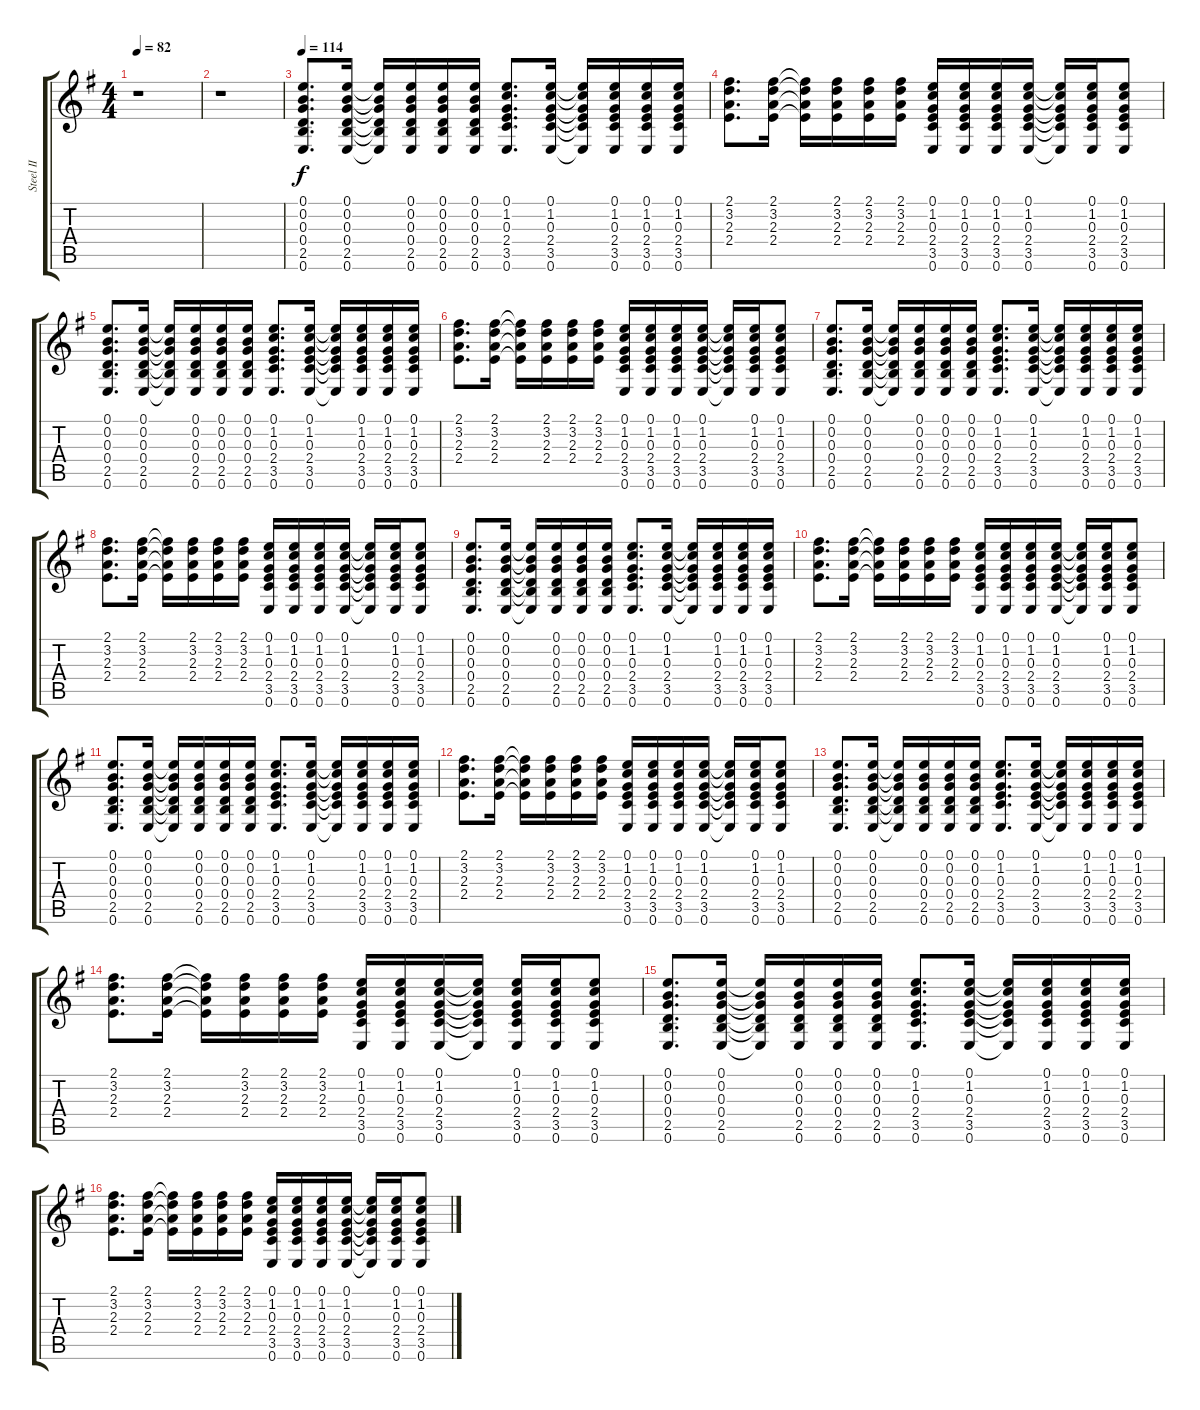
\track ("Steel II" "Steel II") {instrument acousticguitarnylon}
\staff {score tabs}
\tuning (E4 B3 G3 D3 A2 E2) {hide}
\ts (4 4)
\tempo 82
\clef g2
\ks g
r.1{dy f} |
r.1 |
\tempo 114
(0.1 0.2 0.3 0.4 2.5 0.6).8{d} (0.1 0.2 0.3 0.4 2.5 0.6).16 (0.1{t} 0.2{t} 0.3{t} 0.4{t} 2.5{t} 0.6{t}).16 (0.1 0.2 0.3 0.4 2.5 0.6).16 (0.1 0.2 0.3 0.4 2.5 0.6).16 (0.1 0.2 0.3 0.4 2.5 0.6).16 (0.1 1.2 0.3 2.4 3.5 0.6).8{d} (0.1 1.2 0.3 2.4 3.5 0.6).16 (0.1{t} 1.2{t} 0.3{t} 2.4{t} 3.5{t} 0.6{t}).16 (0.1 1.2 0.3 2.4 3.5 0.6).16 (0.1 1.2 0.3 2.4 3.5 0.6).16 (0.1 1.2 0.3 2.4 3.5 0.6).16 |
(2.1 3.2 2.3 2.4).8{d} (2.1 3.2 2.3 2.4).16 (2.1{t} 3.2{t} 2.3{t} 2.4{t}).16 (2.1 3.2 2.3 2.4).16 (2.1 3.2 2.3 2.4).16 (2.1 3.2 2.3 2.4).16 (0.1 1.2 0.3 2.4 3.5 0.6).16 (0.1 1.2 0.3 2.4 3.5 0.6).16 (0.1 1.2 0.3 2.4 3.5 0.6).16 (0.1 1.2 0.3 2.4 3.5 0.6).16 (0.1{t} 1.2{t} 0.3{t} 2.4{t} 3.5{t} 0.6{t}).16 (0.1 1.2 0.3 2.4 3.5 0.6).16 (0.1 1.2 0.3 2.4 3.5 0.6).8 |
(0.1 0.2 0.3 0.4 2.5 0.6).8{d} (0.1 0.2 0.3 0.4 2.5 0.6).16 (0.1{t} 0.2{t} 0.3{t} 0.4{t} 2.5{t} 0.6{t}).16 (0.1 0.2 0.3 0.4 2.5 0.6).16 (0.1 0.2 0.3 0.4 2.5 0.6).16 (0.1 0.2 0.3 0.4 2.5 0.6).16 (0.1 1.2 0.3 2.4 3.5 0.6).8{d} (0.1 1.2 0.3 2.4 3.5 0.6).16 (0.1{t} 1.2{t} 0.3{t} 2.4{t} 3.5{t} 0.6{t}).16 (0.1 1.2 0.3 2.4 3.5 0.6).16 (0.1 1.2 0.3 2.4 3.5 0.6).16 (0.1 1.2 0.3 2.4 3.5 0.6).16 |
(2.1 3.2 2.3 2.4).8{d} (2.1 3.2 2.3 2.4).16 (2.1{t} 3.2{t} 2.3{t} 2.4{t}).16 (2.1 3.2 2.3 2.4).16 (2.1 3.2 2.3 2.4).16 (2.1 3.2 2.3 2.4).16 (0.1 1.2 0.3 2.4 3.5 0.6).16 (0.1 1.2 0.3 2.4 3.5 0.6).16 (0.1 1.2 0.3 2.4 3.5 0.6).16 (0.1 1.2 0.3 2.4 3.5 0.6).16 (0.1{t} 1.2{t} 0.3{t} 2.4{t} 3.5{t} 0.6{t}).16 (0.1 1.2 0.3 2.4 3.5 0.6).16 (0.1 1.2 0.3 2.4 3.5 0.6).8 |
(0.1 0.2 0.3 0.4 2.5 0.6).8{d} (0.1 0.2 0.3 0.4 2.5 0.6).16 (0.1{t} 0.2{t} 0.3{t} 0.4{t} 2.5{t} 0.6{t}).16 (0.1 0.2 0.3 0.4 2.5 0.6).16 (0.1 0.2 0.3 0.4 2.5 0.6).16 (0.1 0.2 0.3 0.4 2.5 0.6).16 (0.1 1.2 0.3 2.4 3.5 0.6).8{d} (0.1 1.2 0.3 2.4 3.5 0.6).16 (0.1{t} 1.2{t} 0.3{t} 2.4{t} 3.5{t} 0.6{t}).16 (0.1 1.2 0.3 2.4 3.5 0.6).16 (0.1 1.2 0.3 2.4 3.5 0.6).16 (0.1 1.2 0.3 2.4 3.5 0.6).16 |
(2.1 3.2 2.3 2.4).8{d} (2.1 3.2 2.3 2.4).16 (2.1{t} 3.2{t} 2.3{t} 2.4{t}).16 (2.1 3.2 2.3 2.4).16 (2.1 3.2 2.3 2.4).16 (2.1 3.2 2.3 2.4).16 (0.1 1.2 0.3 2.4 3.5 0.6).16 (0.1 1.2 0.3 2.4 3.5 0.6).16 (0.1 1.2 0.3 2.4 3.5 0.6).16 (0.1 1.2 0.3 2.4 3.5 0.6).16 (0.1{t} 1.2{t} 0.3{t} 2.4{t} 3.5{t} 0.6{t}).16 (0.1 1.2 0.3 2.4 3.5 0.6).16 (0.1 1.2 0.3 2.4 3.5 0.6).8 |
(0.1 0.2 0.3 0.4 2.5 0.6).8{d} (0.1 0.2 0.3 0.4 2.5 0.6).16 (0.1{t} 0.2{t} 0.3{t} 0.4{t} 2.5{t} 0.6{t}).16 (0.1 0.2 0.3 0.4 2.5 0.6).16 (0.1 0.2 0.3 0.4 2.5 0.6).16 (0.1 0.2 0.3 0.4 2.5 0.6).16 (0.1 1.2 0.3 2.4 3.5 0.6).8{d} (0.1 1.2 0.3 2.4 3.5 0.6).16 (0.1{t} 1.2{t} 0.3{t} 2.4{t} 3.5{t} 0.6{t}).16 (0.1 1.2 0.3 2.4 3.5 0.6).16 (0.1 1.2 0.3 2.4 3.5 0.6).16 (0.1 1.2 0.3 2.4 3.5 0.6).16 |
(2.1 3.2 2.3 2.4).8{d} (2.1 3.2 2.3 2.4).16 (2.1{t} 3.2{t} 2.3{t} 2.4{t}).16 (2.1 3.2 2.3 2.4).16 (2.1 3.2 2.3 2.4).16 (2.1 3.2 2.3 2.4).16 (0.1 1.2 0.3 2.4 3.5 0.6).16 (0.1 1.2 0.3 2.4 3.5 0.6).16 (0.1 1.2 0.3 2.4 3.5 0.6).16 (0.1 1.2 0.3 2.4 3.5 0.6).16 (0.1{t} 1.2{t} 0.3{t} 2.4{t} 3.5{t} 0.6{t}).16 (0.1 1.2 0.3 2.4 3.5 0.6).16 (0.1 1.2 0.3 2.4 3.5 0.6).8 |
(0.1 0.2 0.3 0.4 2.5 0.6).8{d} (0.1 0.2 0.3 0.4 2.5 0.6).16 (0.1{t} 0.2{t} 0.3{t} 0.4{t} 2.5{t} 0.6{t}).16 (0.1 0.2 0.3 0.4 2.5 0.6).16 (0.1 0.2 0.3 0.4 2.5 0.6).16 (0.1 0.2 0.3 0.4 2.5 0.6).16 (0.1 1.2 0.3 2.4 3.5 0.6).8{d} (0.1 1.2 0.3 2.4 3.5 0.6).16 (0.1{t} 1.2{t} 0.3{t} 2.4{t} 3.5{t} 0.6{t}).16 (0.1 1.2 0.3 2.4 3.5 0.6).16 (0.1 1.2 0.3 2.4 3.5 0.6).16 (0.1 1.2 0.3 2.4 3.5 0.6).16 |
(2.1 3.2 2.3 2.4).8{d} (2.1 3.2 2.3 2.4).16 (2.1{t} 3.2{t} 2.3{t} 2.4{t}).16 (2.1 3.2 2.3 2.4).16 (2.1 3.2 2.3 2.4).16 (2.1 3.2 2.3 2.4).16 (0.1 1.2 0.3 2.4 3.5 0.6).16 (0.1 1.2 0.3 2.4 3.5 0.6).16 (0.1 1.2 0.3 2.4 3.5 0.6).16 (0.1 1.2 0.3 2.4 3.5 0.6).16 (0.1{t} 1.2{t} 0.3{t} 2.4{t} 3.5{t} 0.6{t}).16 (0.1 1.2 0.3 2.4 3.5 0.6).16 (0.1 1.2 0.3 2.4 3.5 0.6).8 |
(0.1 0.2 0.3 0.4 2.5 0.6).8{d} (0.1 0.2 0.3 0.4 2.5 0.6).16 (0.1{t} 0.2{t} 0.3{t} 0.4{t} 2.5{t} 0.6{t}).16 (0.1 0.2 0.3 0.4 2.5 0.6).16 (0.1 0.2 0.3 0.4 2.5 0.6).16 (0.1 0.2 0.3 0.4 2.5 0.6).16 (0.1 1.2 0.3 2.4 3.5 0.6).8{d} (0.1 1.2 0.3 2.4 3.5 0.6).16 (0.1{t} 1.2{t} 0.3{t} 2.4{t} 3.5{t} 0.6{t}).16 (0.1 1.2 0.3 2.4 3.5 0.6).16 (0.1 1.2 0.3 2.4 3.5 0.6).16 (0.1 1.2 0.3 2.4 3.5 0.6).16 |
(2.1 3.2 2.3 2.4).8{d} (2.1 3.2 2.3 2.4).16 (2.1{t} 3.2{t} 2.3{t} 2.4{t}).16 (2.1 3.2 2.3 2.4).16 (2.1 3.2 2.3 2.4).16 (2.1 3.2 2.3 2.4).16 (0.1 1.2 0.3 2.4 3.5 0.6).16 (0.1 1.2 0.3 2.4 3.5 0.6).16 (0.1 1.2 0.3 2.4 3.5 0.6).16 (0.1{t} 1.2{t} 0.3{t} 2.4{t} 3.5{t} 0.6{t}).16 (0.1 1.2 0.3 2.4 3.5 0.6).16 (0.1 1.2 0.3 2.4 3.5 0.6).16 (0.1 1.2 0.3 2.4 3.5 0.6).8 |
(0.1 0.2 0.3 0.4 2.5 0.6).8{d} (0.1 0.2 0.3 0.4 2.5 0.6).16 (0.1{t} 0.2{t} 0.3{t} 0.4{t} 2.5{t} 0.6{t}).16 (0.1 0.2 0.3 0.4 2.5 0.6).16 (0.1 0.2 0.3 0.4 2.5 0.6).16 (0.1 0.2 0.3 0.4 2.5 0.6).16 (0.1 1.2 0.3 2.4 3.5 0.6).8{d} (0.1 1.2 0.3 2.4 3.5 0.6).16 (0.1{t} 1.2{t} 0.3{t} 2.4{t} 3.5{t} 0.6{t}).16 (0.1 1.2 0.3 2.4 3.5 0.6).16 (0.1 1.2 0.3 2.4 3.5 0.6).16 (0.1 1.2 0.3 2.4 3.5 0.6).16 |
(2.1 3.2 2.3 2.4).8{d} (2.1 3.2 2.3 2.4).16 (2.1{t} 3.2{t} 2.3{t} 2.4{t}).16 (2.1 3.2 2.3 2.4).16 (2.1 3.2 2.3 2.4).16 (2.1 3.2 2.3 2.4).16 (0.1 1.2 0.3 2.4 3.5 0.6).16 (0.1 1.2 0.3 2.4 3.5 0.6).16 (0.1 1.2 0.3 2.4 3.5 0.6).16 (0.1 1.2 0.3 2.4 3.5 0.6).16 (0.1{t} 1.2{t} 0.3{t} 2.4{t} 3.5{t} 0.6{t}).16 (0.1 1.2 0.3 2.4 3.5 0.6).16 (0.1 1.2 0.3 2.4 3.5 0.6).8
